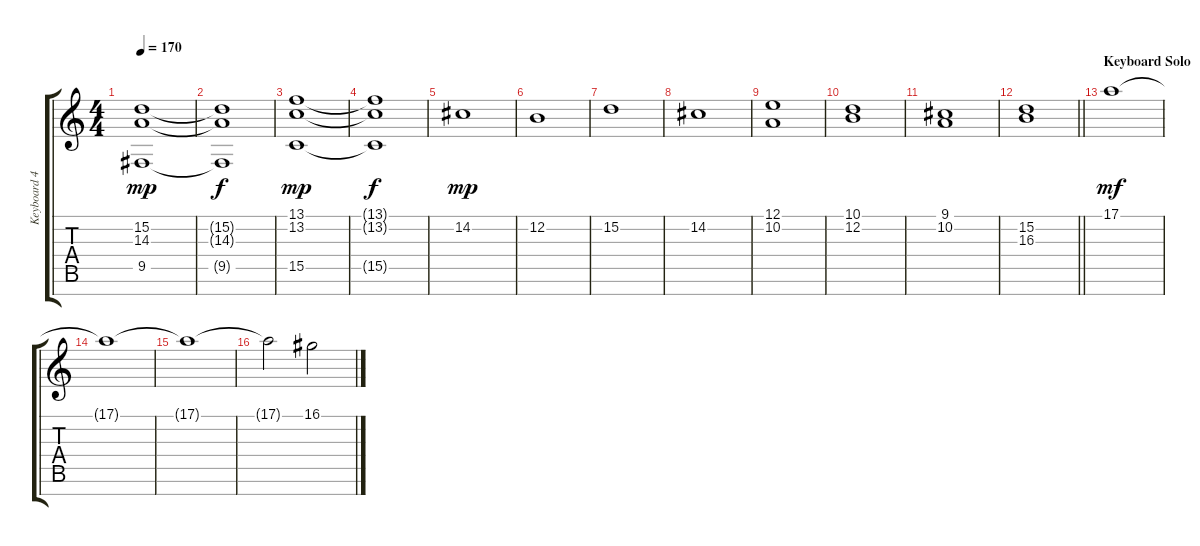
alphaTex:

\track ("Keyboard 4" "Keyboard 4") {instrument stringensemble1}
\staff {score tabs}
\tuning (E4 B3 G3 D3 A2 E2 B1) {hide}
\ts (4 4)
\tempo 170
\clef g2
\ks c
(15.2 14.3 9.5).1{dy mp} |
(15.2{t} 14.3{t} 9.5{t}).1{dy f} |
(13.1 13.2 15.5).1{dy mp} |
(13.1{t} 13.2{t} 15.5{t}).1{dy f} |
14.2.1{dy mp} |
12.2.1 |
15.2.1 |
14.2.1 |
(12.1 10.2).1 |
(10.1 12.2).1 |
(9.1 10.2).1 |
\barLineRight lightlight
(15.2 16.3).1 |
\section ("" "Keyboard Solo")
17.1.1{dy mf} |
17.1{t}.1 |
17.1{t}.1 |
17.1{t}.2 16.1.2
